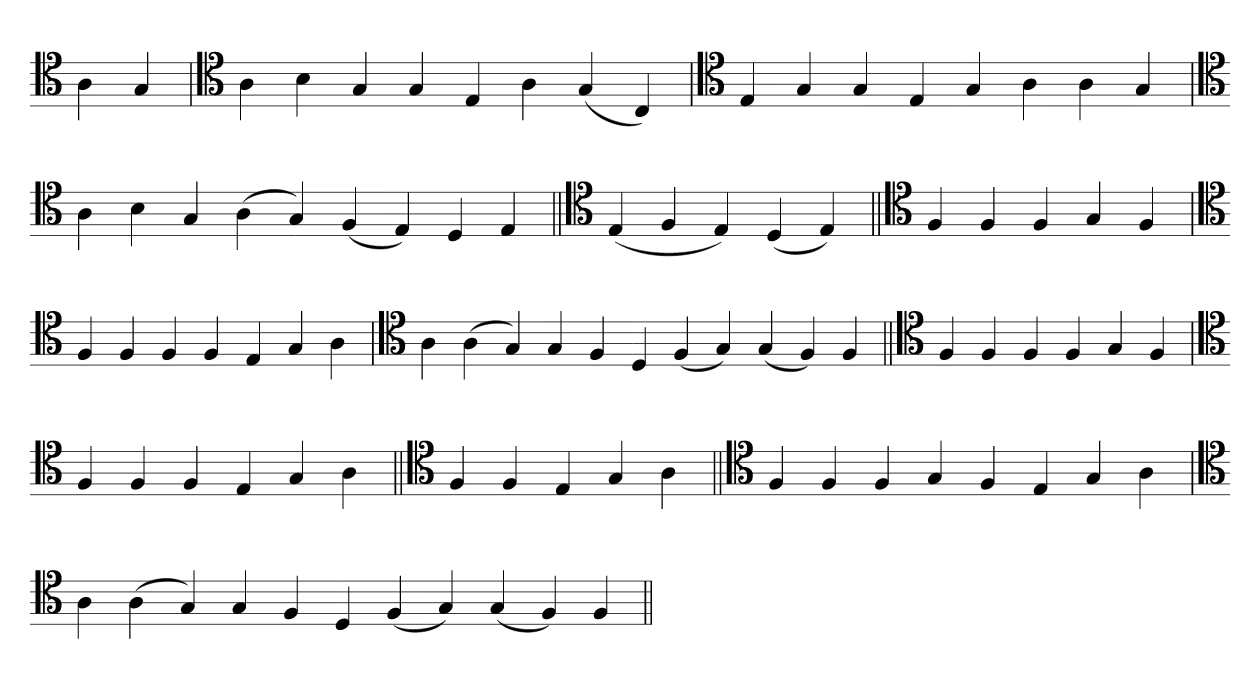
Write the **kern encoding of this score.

**kern
*part1
*staff1
*clefC4
=
4A
4G
=`
*clefC4
4A
4B
4G
4G
4E
4A
(4G
4C)
=
*clefC4
4E
4G
4G
4E
4G
4A
4A
4G
=`
*clefC4
4A
4B
4G
(4A
4G)
(4F
4E)
4D
4E
=||
*clefC4
(4E
4F
4E)
(4D
4E)
=||
*clefC4
4F
4F
4F
4G
4F
=`
*clefC4
4F
4F
4F
4F
4E
4G
4A
='
*clefC4
4A
(4A
4G)
4G
4F
4D
(4F
4G)
(4G
4F)
4F
=||
*clefC4
4F
4F
4F
4F
4G
4F
=`
*clefC4
4F
4F
4F
4E
4G
4A
=||
*clefC4
4F
4F
4E
4G
4A
=||
*clefC4
4F
4F
4F
4G
4F
4E
4G
4A
='
*clefC4
4A
(4A
4G)
4G
4F
4D
(4F
4G)
(4G
4F)
4F
=||
*-
